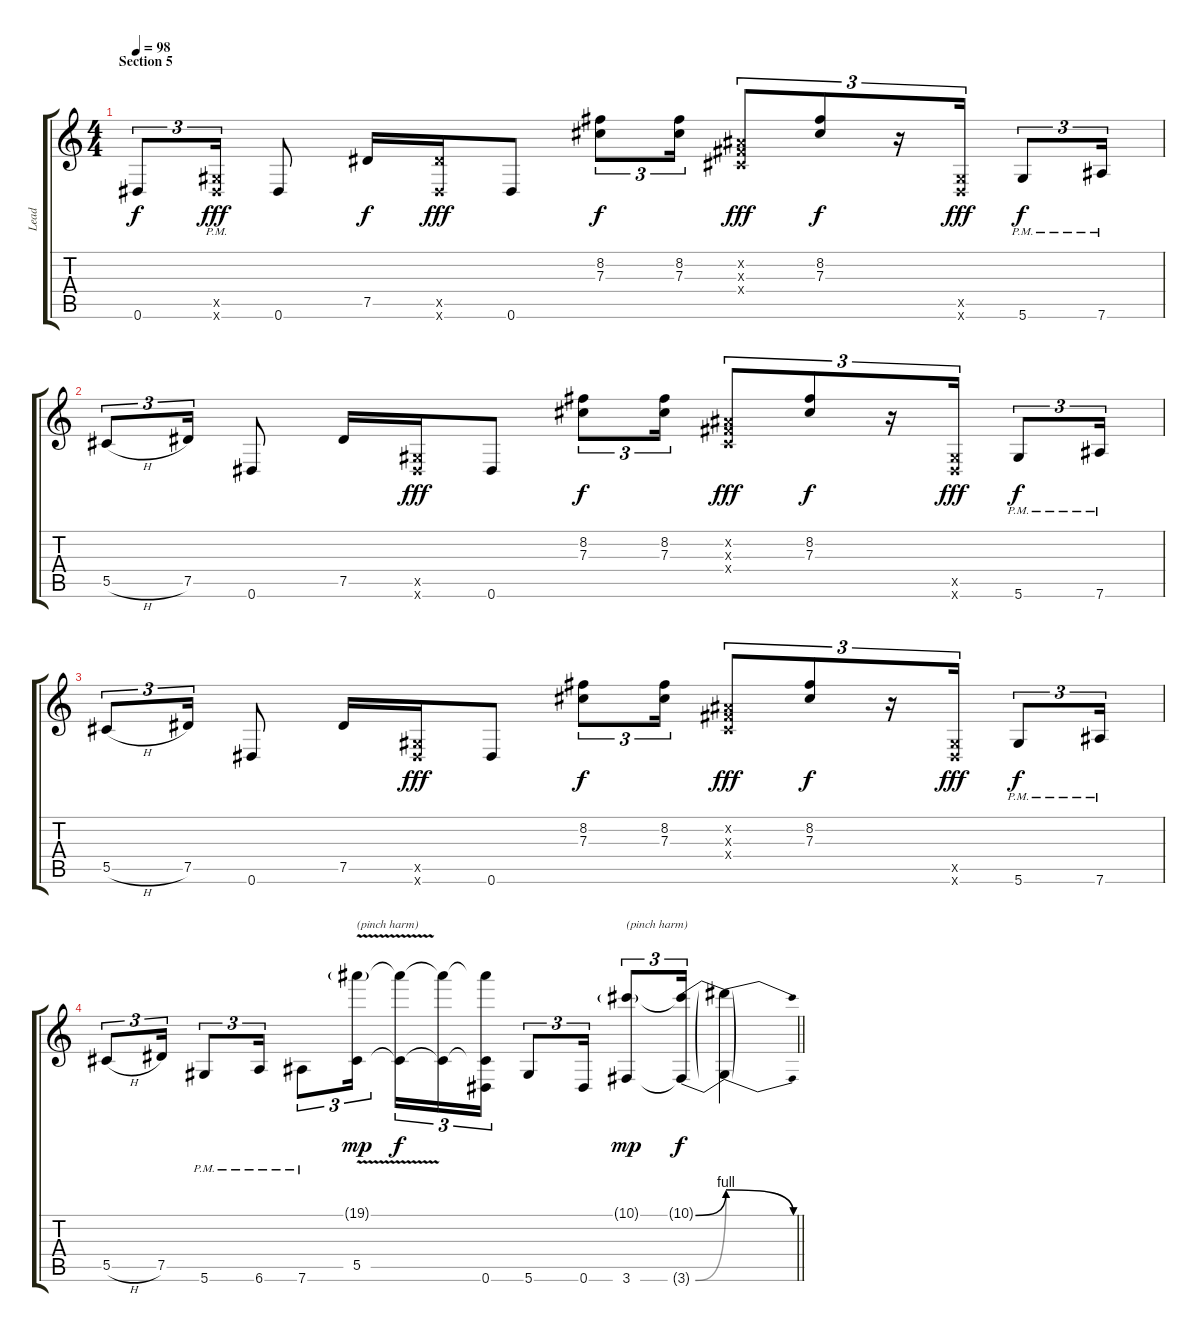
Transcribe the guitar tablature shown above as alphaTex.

\track ("Lead" "Lead") {instrument distortionguitar}
\staff {score tabs}
\tuning (Eb4 Bb3 Gb3 Db3 Ab2 Eb2) {hide}
\ts (4 4)
\section ("" "Section 5")
\tempo 98
\clef g2
\ks c
0.6.8{tu (3 2) dy f} (0.5{x} 0.6{pm x}).16{tu (3 2) dy fff} 0.6.8 7.5.16{dy f} (7.5{x} 0.6{x}).16{dy fff} 0.6.8 (8.2 7.3).8{tu (3 2) dy f} (8.2 7.3).16{tu (3 2)} (0.2{x} 0.3{x} 0.4{x}).8{tu (3 2) dy fff} (8.2 7.3).8{tu (3 2) dy f} r.16{tu (3 2)} (0.5{x} 0.6{x}).16{tu (3 2) dy fff} 5.6{pm}.8{tu (3 2) dy f} 7.6{pm}.16{tu (3 2)} |
5.5{h}.8{tu (3 2)} 7.5.16{tu (3 2)} 0.6.8 7.5.16 (0.5{x} 0.6{x}).16{dy fff} 0.6.8 (8.2 7.3).8{tu (3 2) dy f} (8.2 7.3).16{tu (3 2)} (0.2{x} 0.3{x} 0.4{x}).8{tu (3 2) dy fff} (8.2 7.3).8{tu (3 2) dy f} r.16{tu (3 2)} (0.5{x} 0.6{x}).16{tu (3 2) dy fff} 5.6{pm}.8{tu (3 2) dy f} 7.6{pm}.16{tu (3 2)} |
5.5{h}.8{tu (3 2)} 7.5.16{tu (3 2)} 0.6.8 7.5.16 (0.5{x} 0.6{x}).16{dy fff} 0.6.8 (8.2 7.3).8{tu (3 2) dy f} (8.2 7.3).16{tu (3 2)} (0.2{x} 0.3{x} 0.4{x}).8{tu (3 2) dy fff} (8.2 7.3).8{tu (3 2) dy f} r.16{tu (3 2)} (0.5{x} 0.6{x}).16{tu (3 2) dy fff} 5.6{pm}.8{tu (3 2) dy f} 7.6{pm}.16{tu (3 2)} |
\barLineRight lightlight
5.5{h}.8{tu (3 2)} 7.5.16{tu (3 2)} 5.6{pm}.8{tu (3 2)} 6.6{pm}.16{tu (3 2)} 7.6{pm}.8{tu (3 2)} (19.1{v g} 5.5{v}).16{tu (3 2) txt "(pinch harm)" dy mp beam splitsecondary} (19.1{t} 5.5{t}).16{tu (3 2) dy f} (19.1{t} 5.5{t}).16{tu (3 2)} (19.1{t} 5.5{t} 0.6).16{tu (3 2)} 5.6.8{tu (3 2)} 0.6.16{tu (3 2)} (10.1{g} 3.6).8{tu (3 2) txt "(pinch harm)" dy mp} (10.1{be (bend 0 0 60 4) t} 3.6{be (bend 0 0 60 4) t}).16{tu (3 2) dy f} (10.1{be (release 0 4 60 0) t} 3.6{be (release 0 4 60 0) t}).4
